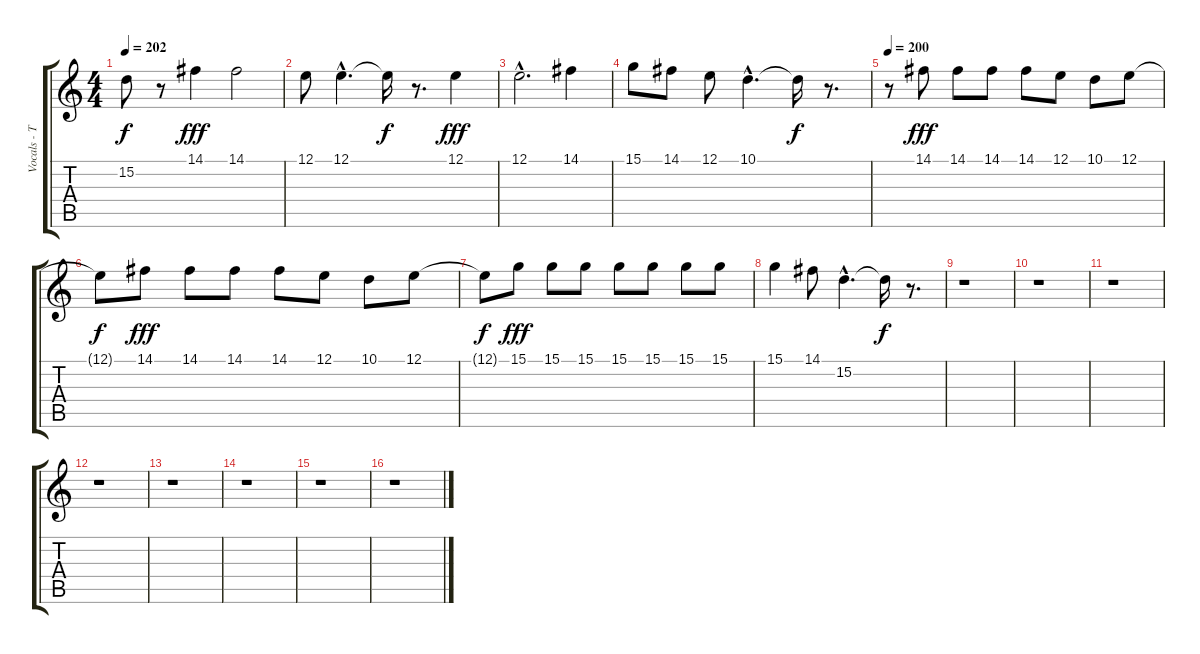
\track ("Vocals - Tom" "Vocals - T") {instrument lead6voice}
\staff {score tabs}
\tuning (E4 B3 G3 D3 A2 E2) {hide}
\ts (4 4)
\tempo 202
\clef g2
\ks c
15.2{t}.8{dy f} r.8 14.1.4{dy fff} 14.1.2 |
12.1.8 12.1{hac}.4{d} 12.1{t}.16{dy f} r.8{d} 12.1.4{dy fff} |
12.1{hac}.2{d} 14.1.4 |
15.1.8 14.1.8 12.1.8 10.1{hac}.4{d} 10.1{t}.16{dy f} r.8{d} |
\tempo 200
r.8 14.1.8{dy fff} 14.1.8 14.1.8 14.1.8 12.1.8 10.1.8 12.1.8 |
12.1{t}.8{dy f} 14.1.8{dy fff} 14.1.8 14.1.8 14.1.8 12.1.8 10.1.8 12.1.8 |
12.1{t}.8{dy f} 15.1.8{dy fff} 15.1.8 15.1.8 15.1.8 15.1.8 15.1.8 15.1.8 |
15.1.4 14.1.8 15.2{hac}.4{d} 15.2{t}.16{dy f} r.8{d} |
r.1 |
r.1 |
r.1 |
r.1 |
r.1 |
r.1 |
r.1 |
r.1
